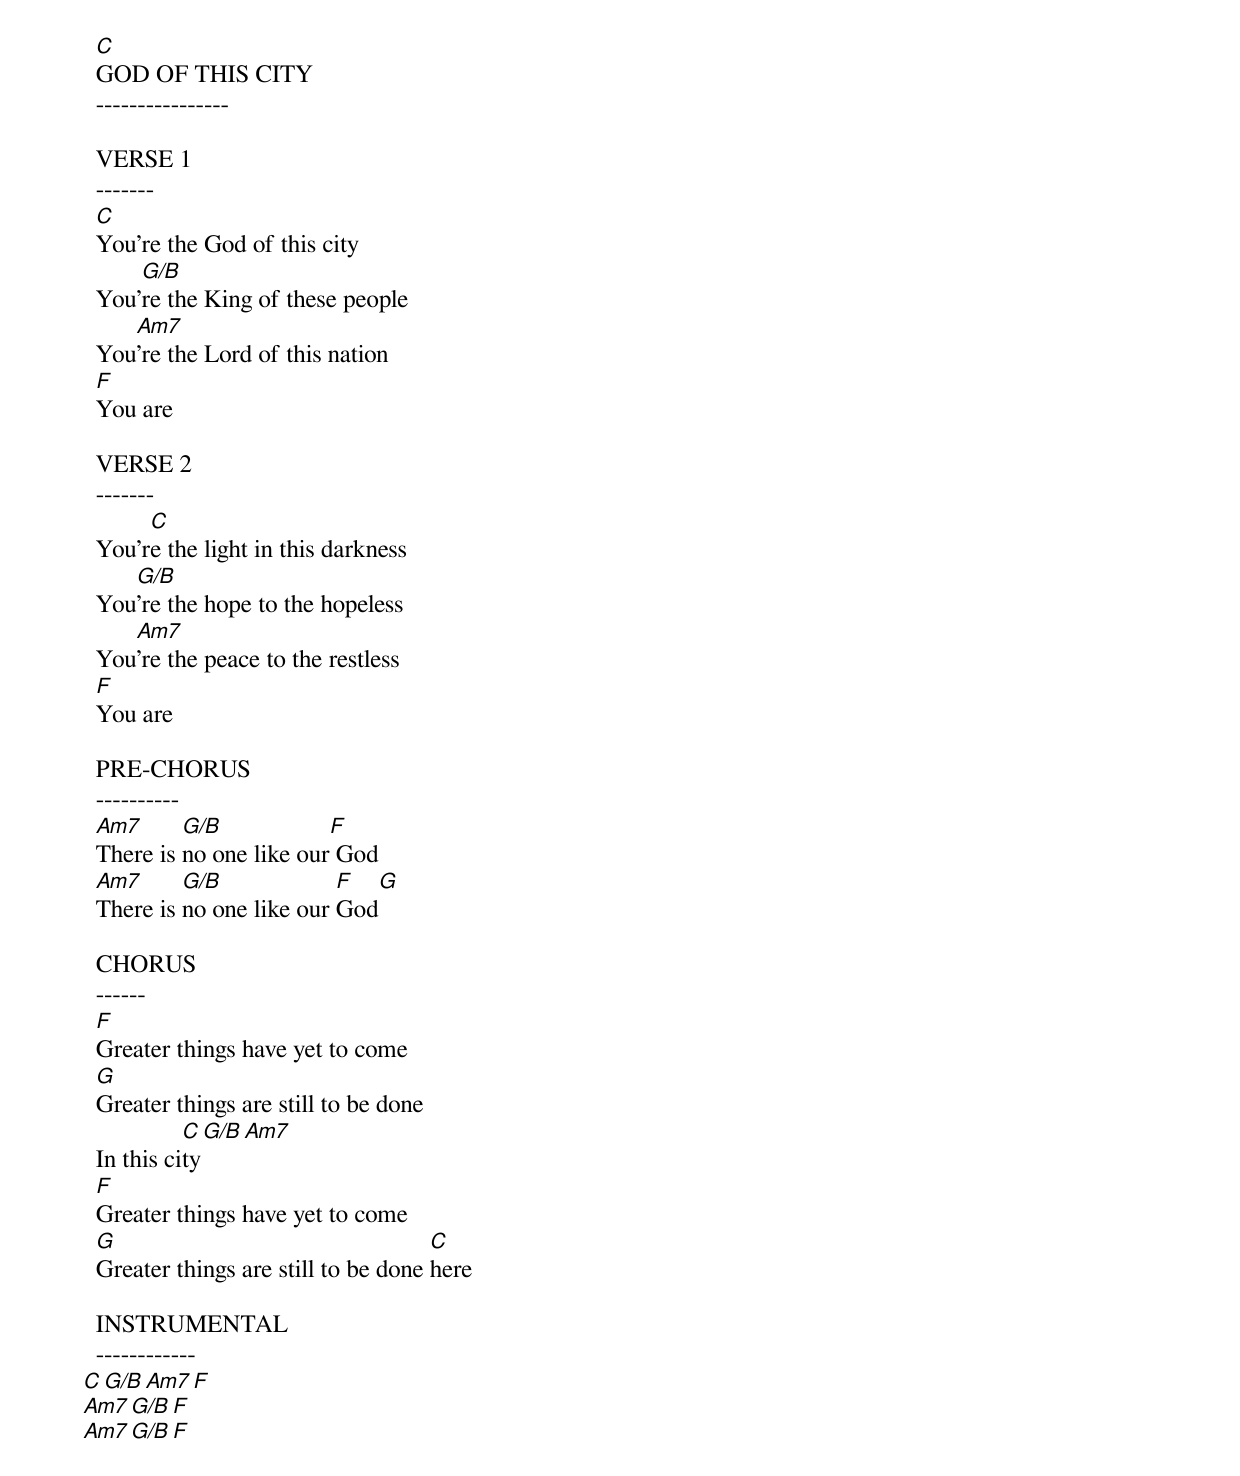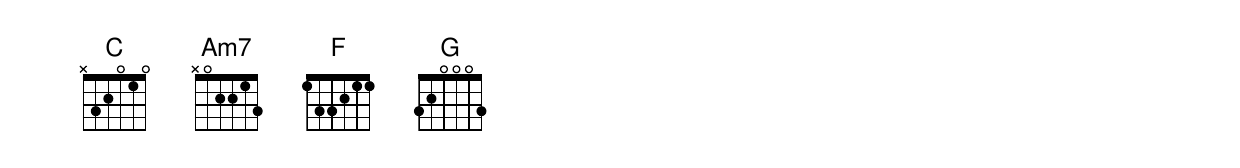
  C
  GOD OF THIS CITY
  ----------------

  VERSE 1
  -------
  C
  You're the God of this city
      G/B
  You're the King of these people
     Am7
  You're the Lord of this nation
  F
  You are

  VERSE 2
  -------
       C
  You’re the light in this darkness
     G/B
  You’re the hope to the hopeless
     Am7
  You’re the peace to the restless
  F
  You are

  PRE-CHORUS
  ----------
  Am7      G/B            F
  There is no one like our God
  Am7      G/B             F     G
  There is no one like our God

  CHORUS
  ------
  F
  Greater things have yet to come
  G
  Greater things are still to be done
            C    G/B    Am7
  In this city
  F
  Greater things have yet to come
  G                                   C
  Greater things are still to be done here

  INSTRUMENTAL
  ------------
  C     G/B    Am7   F
  Am7   G/B    F
  Am7   G/B    F
